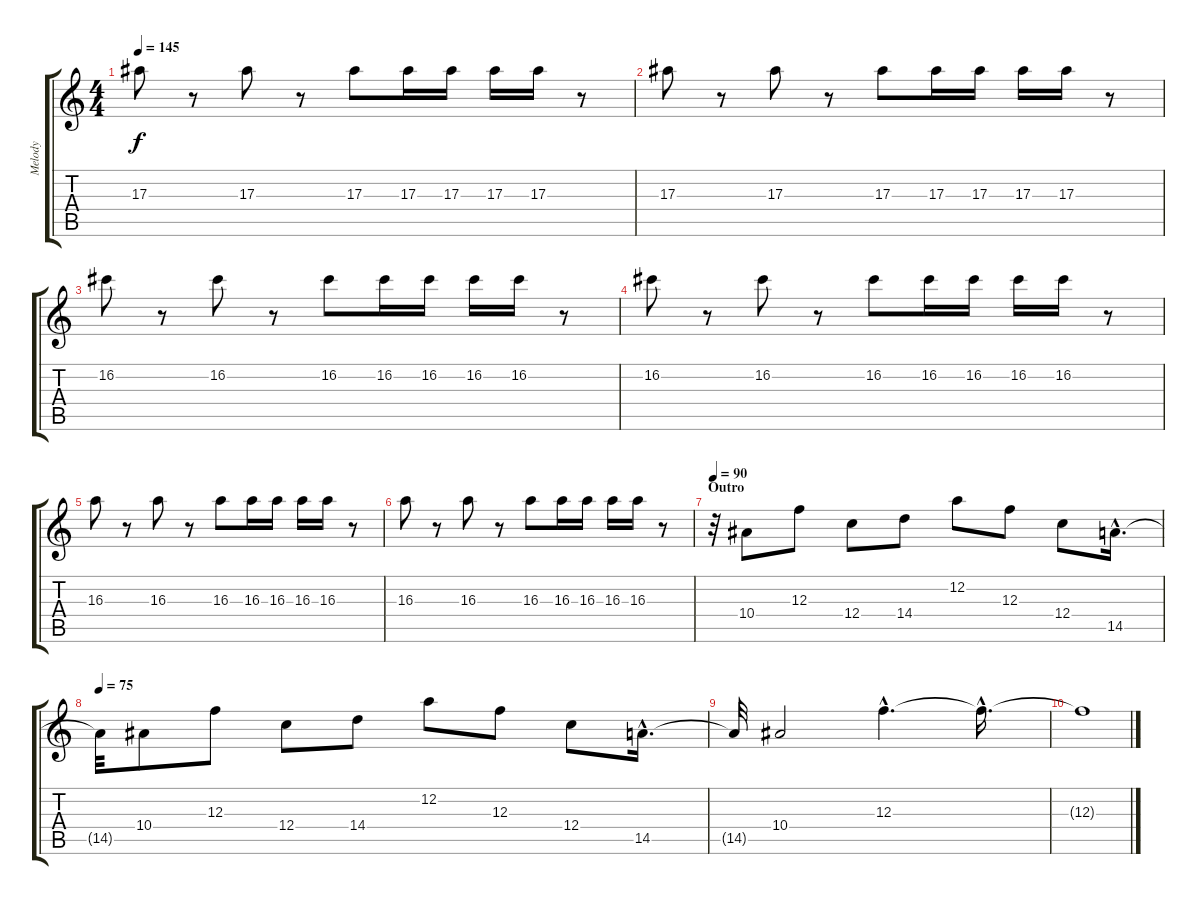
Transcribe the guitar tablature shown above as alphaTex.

\track ("Melody" "Melody") {instrument overdrivenguitar}
\staff {score tabs}
\tuning (D4 A3 F3 C3 G2 D2) {hide}
\ts (4 4)
\tempo 145
\clef g2
\ks c
17.3.8{dy f} r.8 17.3.8 r.8 17.3.8 17.3.16 17.3.16 17.3.16 17.3.16 r.8 |
17.3.8 r.8 17.3.8 r.8 17.3.8 17.3.16 17.3.16 17.3.16 17.3.16 r.8 |
16.2.8 r.8 16.2.8 r.8 16.2.8 16.2.16 16.2.16 16.2.16 16.2.16 r.8 |
16.2.8 r.8 16.2.8 r.8 16.2.8 16.2.16 16.2.16 16.2.16 16.2.16 r.8 |
16.3.8 r.8 16.3.8 r.8 16.3.8 16.3.16 16.3.16 16.3.16 16.3.16 r.8 |
16.3.8 r.8 16.3.8 r.8 16.3.8 16.3.16 16.3.16 16.3.16 16.3.16 r.8 |
\section ("" "Outro")
\tempo 90
r.32 10.4.8{instrument pad1newage} 12.3.8 12.4.8 14.4.8 12.2.8 12.3.8 12.4.8 14.5{hac}.16{d} |
\tempo 75
14.5{t}.32 10.4.8 12.3.8 12.4.8 14.4.8 12.2.8 12.3.8 12.4.8 14.5{hac}.16{d} |
14.5{t}.32 10.4.2 12.3{hac}.4{d} 12.3{hac t}.16{d} |
12.3{t}.1
